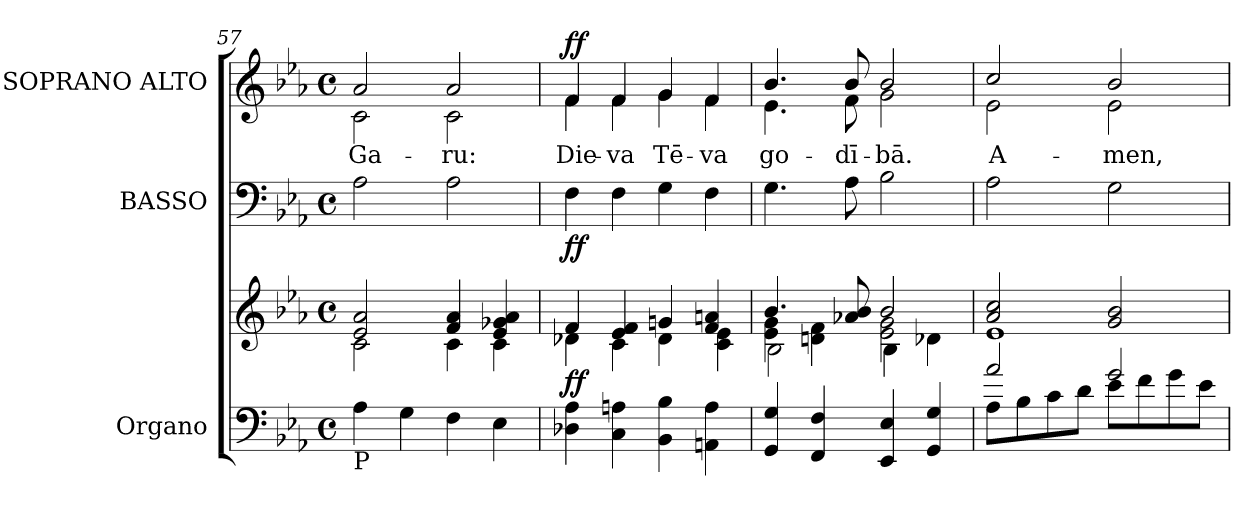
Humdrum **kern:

**kern	**kern	**dynam	**kern	**dynam	**kern	**text	**dynam
*part3	*part3	*part3	*part2	*part2	*part1	*part1	*part1
*staff4	*staff3	*staff3/4	*staff2	*staff2	*staff1	*staff1	*staff1
*I"Organo	*	*	*I"BASSO	*	*I"SOPRANO ALTO	*	*
*I'Org.	*	*	*I'B.	*	*I'S.	*	*
!!LO:LB:g=z
*clefF4	*clefG2	*	*clefF4	*	*clefG2	*	*
*k[b-e-a-]	*k[b-e-a-]	*	*k[b-e-a-]	*	*k[b-e-a-]	*	*
*E-:	*E-:	*	*E-:	*	*E-:	*	*
*M4/4	*M4/4	*	*M4/4	*	*M4/4	*	*
*met(c)	*met(c)	*	*met(c)	*	*met(c)	*	*
*8ba	*	*	*	*	*	*	*
=57	=57	=57	=57	=57	=57	=57	=57
*	*^	*	*	*	*	*	*
!LO:TX:b:t=P	!	!	!	!	!	!	!	!
!	!	!	!	!	!	!	!LO:LY:b:color=#000000	!
*	*	*	*	*	*	*^	*	*
4AA-i\	2e-i/ 2a-i	2ci\	.	2A-i\	.	2a-i/	2ci\	Ga-	.
4GGi\	.	.	.	.	.	.	.	.	.
!	!	!	!	!	!	!	!	!LO:LY:b:color=#000000	!
4FFi\	4fi/ 4a-i	4ci\	.	2A-i\	.	2a-i/	2ci\	-ru:	.
4EE-i\	4e-i/ 4g-Xi 4a-i	4ci\	.	.	.	.	.	.	.
=58	=58	=58	=58	=58	=58	=58	=58	=58	=58
!	!	!	!	!	!	!	!	!LO:LY:b:color=#000000	!
4DD-Xi\ 4AA-i	4fi/	4d-Xi\	ff	4Fi\	ff	4fi/	4fi\	Die-	ff
!	!	!	!	!	!	!	!	!LO:LY:b:color=#000000	!
4CCi\ 4AAni	4e-i/ 4fi	4ci\	.	4Fi\	.	4fi/	4fi\	-va	.
!	!	!	!	!	!	!	!	!LO:LY:b:color=#000000	!
4BBB-i\ 4BB-i	4gni/	4d-i\	.	4Gi\	.	4gi/	4gi\	Tē-	.
!	!	!	!	!	!	!	!	!LO:LY:b:color=#000000	!
4AAAni\ 4AAi	4fi/ 4ani	4ci\ 4e-i	.	4Fi\	.	4fi/	4fi\	-va	.
=59	=59	=59	=59	=59	=59	=59	=59	=59	=59
*	*	*^	*	*	*	*	*	*	*
!	!	!	!	!	!	!	!	!	!LO:LY:b:color=#000000	!
4GGGi/ 4GGi	4.b-i/	4e-i\ 4gi	2B-i\	.	4.Gi\	.	4.b-i/	4.e-i\	go-	.
4FFFi/ 4FFi	.	4dni\ 4fi	.	.	.	.	.	.	.	.
!	!	!	!	!	!	!	!	!	!LO:LY:b:color=#000000	!
.	8a-Xi/ 8b-i	.	.	.	8A-i\	.	8b-i/	8fi\	-dī-	.
!	!	!	!	!	!	!	!	!	!LO:LY:b:color=#000000	!
4EEE-i/ 4EE-i	2b-i/	2e-i\ 2gi	4B-i\	.	2B-i\	.	2b-i/	2gi\	-bā.	.
4GGGi/ 4GGi	.	.	4d-Xi\	.	.	.	.	.	.	.
*	*v	*v	*v	*	*	*	*	*	*	*
=60	=60	=60	=60	=60	=60	=60	=60	=60
*^	*	*	*	*	*	*	*	*
*	*^	*	*	*	*	*	*	*	*
*	*	*	*X8ba	*	*	*	*	*	*	*
*	*	*	*^	*	*	*	*	*	*	*
*	*	*	*	*^	*	*	*	*	*	*	*
!	!	!	!	!	!	!	!	!	!	!	!LO:LY:b:color=#000000	!
*	*	*	*	*v	*v	*	*	*	*	*	*	*
2A-i/	2ryy	8AA-i\L	2a-i/ 2cci	1e-i	.	2A-i\	.	2cci/	2e-i\	A-	.
.	.	8BB-i\	.	.	.	.	.	.	.	.	.
.	.	8Ci\	.	.	.	.	.	.	.	.	.
.	.	8Di\J	.	.	.	.	.	.	.	.	.
!	!	!	!	!	!	!	!	!	!	!LO:LY:b:color=#000000	!
2Gi/	2ryy	8E-i\L	2gi/ 2b-i	.	.	2Gi\	.	2b-i/	2e-i\	-men,	.
.	.	8Fi\	.	.	.	.	.	.	.	.	.
.	.	8Gi\	.	.	.	.	.	.	.	.	.
.	.	8E-i\J	.	.	.	.	.	.	.	.	.
*v	*v	*v	*	*	*	*	*	*v	*v	*	*
*	*v	*v	*	*	*	*	*	*
=	=	=	=	=	=	=	=
*-	*-	*-	*-	*-	*-	*-	*-
